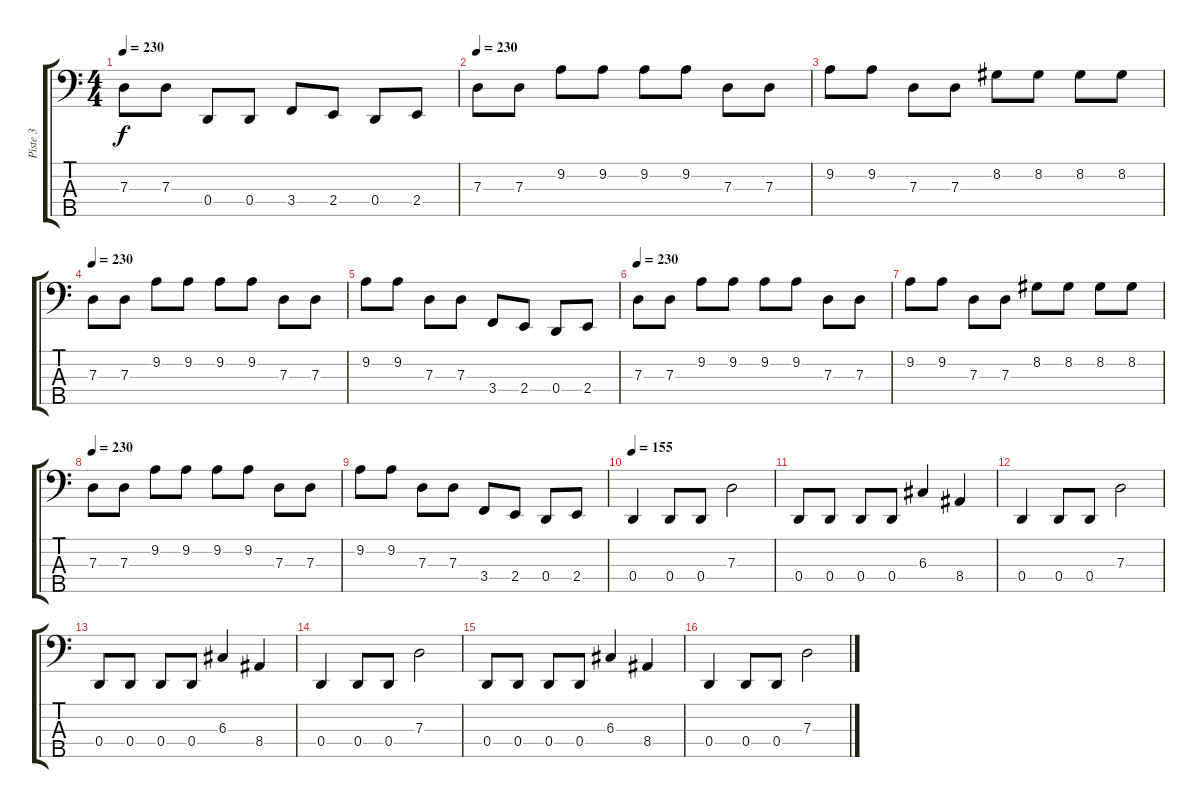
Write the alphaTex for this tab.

\track ("Piste 3" "Piste 3") {instrument electricbassfinger}
\staff {score tabs}
\tuning (F2 C2 G1 D1 A0) {hide}
\ts (4 4)
\tempo 230
\clef f4
\ks c
7.3.8{dy f} 7.3.8 0.4.8 0.4.8 3.4.8 2.4.8 0.4.8 2.4.8 |
\tempo 230
7.3.8 7.3.8 9.2.8 9.2.8 9.2.8 9.2.8 7.3.8 7.3.8 |
9.2.8 9.2.8 7.3.8 7.3.8 8.2.8 8.2.8 8.2.8 8.2.8 |
\tempo 230
7.3.8 7.3.8 9.2.8 9.2.8 9.2.8 9.2.8 7.3.8 7.3.8 |
9.2.8 9.2.8 7.3.8 7.3.8 3.4.8 2.4.8 0.4.8 2.4.8 |
\tempo 230
7.3.8 7.3.8 9.2.8 9.2.8 9.2.8 9.2.8 7.3.8 7.3.8 |
9.2.8 9.2.8 7.3.8 7.3.8 8.2.8 8.2.8 8.2.8 8.2.8 |
\tempo 230
7.3.8 7.3.8 9.2.8 9.2.8 9.2.8 9.2.8 7.3.8 7.3.8 |
9.2.8 9.2.8 7.3.8 7.3.8 3.4.8 2.4.8 0.4.8 2.4.8 |
\tempo 155
0.4.4 0.4.8 0.4.8 7.3.2 |
0.4.8 0.4.8 0.4.8 0.4.8 6.3.4 8.4.4 |
0.4.4 0.4.8 0.4.8 7.3.2 |
0.4.8 0.4.8 0.4.8 0.4.8 6.3.4 8.4.4 |
0.4.4 0.4.8 0.4.8 7.3.2 |
0.4.8 0.4.8 0.4.8 0.4.8 6.3.4 8.4.4 |
0.4.4 0.4.8 0.4.8 7.3.2
